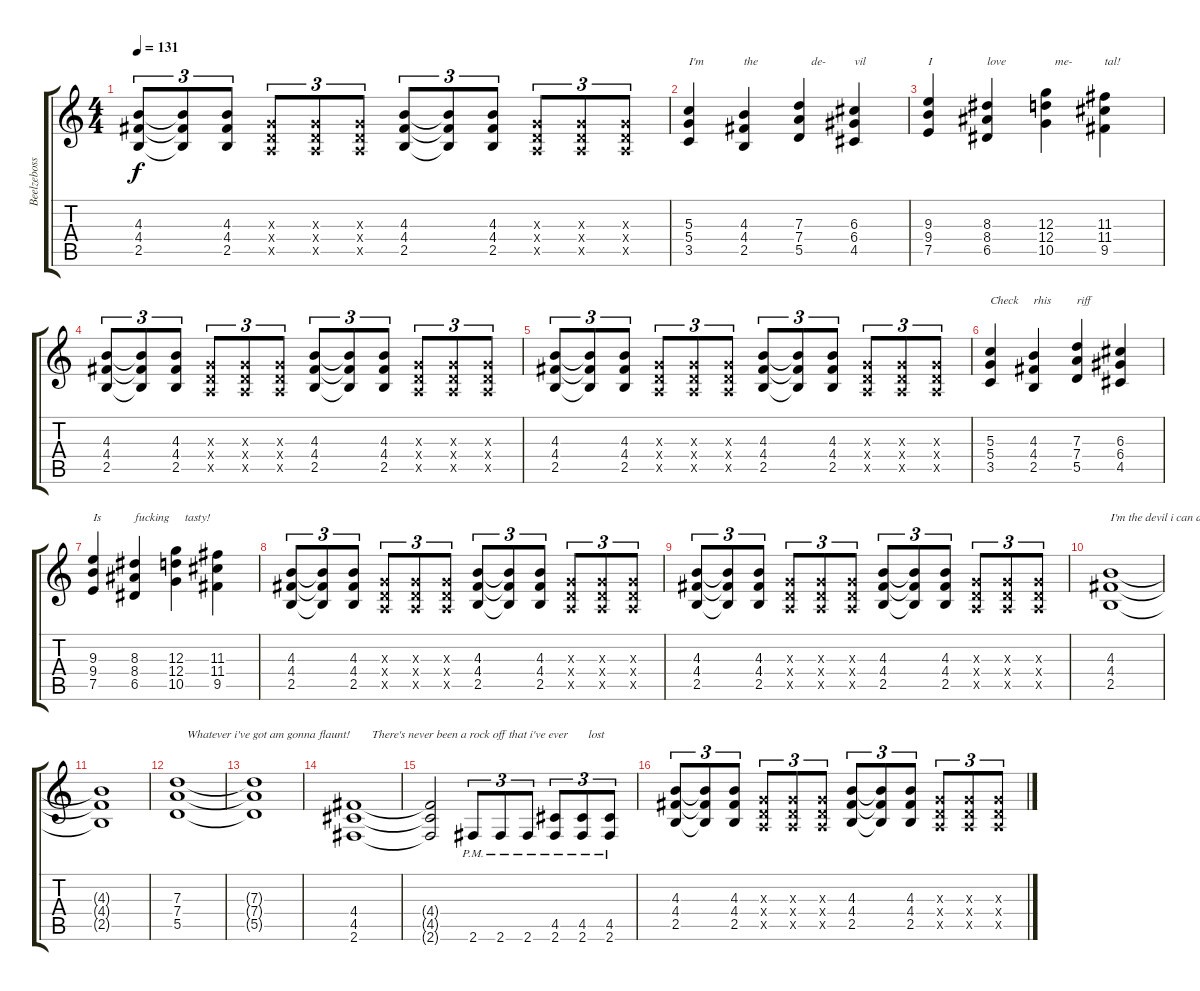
\track ("Beelzeboss" "Beelzeboss") {instrument overdrivenguitar}
\staff {score tabs}
\tuning (E4 B3 G3 D3 A2 E2) {hide}
\ts (4 4)
\tempo 131
\clef g2
\ks c
(4.3 4.4 2.5).8{tu (3 2) dy f} (4.3{t} 4.4{t} 2.5{t}).8{tu (3 2)} (4.3 4.4 2.5).8{tu (3 2)} (0.3{x} 0.4{x} 0.5{x}).8{tu (3 2)} (0.3{x} 0.4{x} 0.5{x}).8{tu (3 2)} (0.3{x} 0.4{x} 0.5{x}).8{tu (3 2)} (4.3 4.4 2.5).8{tu (3 2)} (4.3{t} 4.4{t} 2.5{t}).8{tu (3 2)} (4.3 4.4 2.5).8{tu (3 2)} (0.3{x} 0.4{x} 0.5{x}).8{tu (3 2)} (0.3{x} 0.4{x} 0.5{x}).8{tu (3 2)} (0.3{x} 0.4{x} 0.5{x}).8{tu (3 2)} |
(5.3 5.4 3.5).4{txt "I'm"} (4.3 4.4 2.5).4{txt "the"} (7.3 7.4 5.5).4{txt "    de-"} (6.3 6.4 4.5).4{txt "vil"} |
(9.3 9.4 7.5).4{txt "I"} (8.3 8.4 6.5).4{txt "love"} (12.3 12.4 10.5).4{txt "   me-"} (11.3 11.4 9.5).4{txt "tal!"} |
(4.3 4.4 2.5).8{tu (3 2)} (4.3{t} 4.4{t} 2.5{t}).8{tu (3 2)} (4.3 4.4 2.5).8{tu (3 2)} (0.3{x} 0.4{x} 0.5{x}).8{tu (3 2)} (0.3{x} 0.4{x} 0.5{x}).8{tu (3 2)} (0.3{x} 0.4{x} 0.5{x}).8{tu (3 2)} (4.3 4.4 2.5).8{tu (3 2)} (4.3{t} 4.4{t} 2.5{t}).8{tu (3 2)} (4.3 4.4 2.5).8{tu (3 2)} (0.3{x} 0.4{x} 0.5{x}).8{tu (3 2)} (0.3{x} 0.4{x} 0.5{x}).8{tu (3 2)} (0.3{x} 0.4{x} 0.5{x}).8{tu (3 2)} |
(4.3 4.4 2.5).8{tu (3 2)} (4.3{t} 4.4{t} 2.5{t}).8{tu (3 2)} (4.3 4.4 2.5).8{tu (3 2)} (0.3{x} 0.4{x} 0.5{x}).8{tu (3 2)} (0.3{x} 0.4{x} 0.5{x}).8{tu (3 2)} (0.3{x} 0.4{x} 0.5{x}).8{tu (3 2)} (4.3 4.4 2.5).8{tu (3 2)} (4.3{t} 4.4{t} 2.5{t}).8{tu (3 2)} (4.3 4.4 2.5).8{tu (3 2)} (0.3{x} 0.4{x} 0.5{x}).8{tu (3 2)} (0.3{x} 0.4{x} 0.5{x}).8{tu (3 2)} (0.3{x} 0.4{x} 0.5{x}).8{tu (3 2)} |
(5.3 5.4 3.5).4{txt "Check"} (4.3 4.4 2.5).4{txt "rhis"} (7.3 7.4 5.5).4{txt "riff"} (6.3 6.4 4.5).4 |
(9.3 9.4 7.5).4{txt "Is"} (8.3 8.4 6.5).4{txt "fucking"} (12.3 12.4 10.5).4{txt "   tasty!"} (11.3 11.4 9.5).4 |
(4.3 4.4 2.5).8{tu (3 2)} (4.3{t} 4.4{t} 2.5{t}).8{tu (3 2)} (4.3 4.4 2.5).8{tu (3 2)} (0.3{x} 0.4{x} 0.5{x}).8{tu (3 2)} (0.3{x} 0.4{x} 0.5{x}).8{tu (3 2)} (0.3{x} 0.4{x} 0.5{x}).8{tu (3 2)} (4.3 4.4 2.5).8{tu (3 2)} (4.3{t} 4.4{t} 2.5{t}).8{tu (3 2)} (4.3 4.4 2.5).8{tu (3 2)} (0.3{x} 0.4{x} 0.5{x}).8{tu (3 2)} (0.3{x} 0.4{x} 0.5{x}).8{tu (3 2)} (0.3{x} 0.4{x} 0.5{x}).8{tu (3 2)} |
(4.3 4.4 2.5).8{tu (3 2)} (4.3{t} 4.4{t} 2.5{t}).8{tu (3 2)} (4.3 4.4 2.5).8{tu (3 2)} (0.3{x} 0.4{x} 0.5{x}).8{tu (3 2)} (0.3{x} 0.4{x} 0.5{x}).8{tu (3 2)} (0.3{x} 0.4{x} 0.5{x}).8{tu (3 2)} (4.3 4.4 2.5).8{tu (3 2)} (4.3{t} 4.4{t} 2.5{t}).8{tu (3 2)} (4.3 4.4 2.5).8{tu (3 2)} (0.3{x} 0.4{x} 0.5{x}).8{tu (3 2)} (0.3{x} 0.4{x} 0.5{x}).8{tu (3 2)} (0.3{x} 0.4{x} 0.5{x}).8{tu (3 2)} |
(4.3 4.4 2.5).1{txt "I'm the devil i can do what i want"} |
(4.3{t} 4.4{t} 2.5{t}).1 |
(7.3 7.4 5.5).1{txt "   Whatever i've got am gonna flaunt!"} |
(7.3{t} 7.4{t} 5.5{t}).1 |
(4.4 4.5 2.6).1{txt "      There's never been a rock off that i've ever"} |
(4.4{t} 4.5{t} 2.6{t}).2 2.6{pm}.8{tu (3 2)} 2.6{pm}.8{tu (3 2)} 2.6{pm}.8{tu (3 2)} (4.5{pm} 2.6{pm}).8{tu (3 2)} (4.5{pm} 2.6{pm}).8{tu (3 2) txt "  lost"} (4.5{pm} 2.6{pm}).8{tu (3 2)} |
(4.3 4.4 2.5).8{tu (3 2)} (4.3{t} 4.4{t} 2.5{t}).8{tu (3 2)} (4.3 4.4 2.5).8{tu (3 2)} (0.3{x} 0.4{x} 0.5{x}).8{tu (3 2)} (0.3{x} 0.4{x} 0.5{x}).8{tu (3 2)} (0.3{x} 0.4{x} 0.5{x}).8{tu (3 2)} (4.3 4.4 2.5).8{tu (3 2)} (4.3{t} 4.4{t} 2.5{t}).8{tu (3 2)} (4.3 4.4 2.5).8{tu (3 2)} (0.3{x} 0.4{x} 0.5{x}).8{tu (3 2)} (0.3{x} 0.4{x} 0.5{x}).8{tu (3 2)} (0.3{x} 0.4{x} 0.5{x}).8{tu (3 2)}
